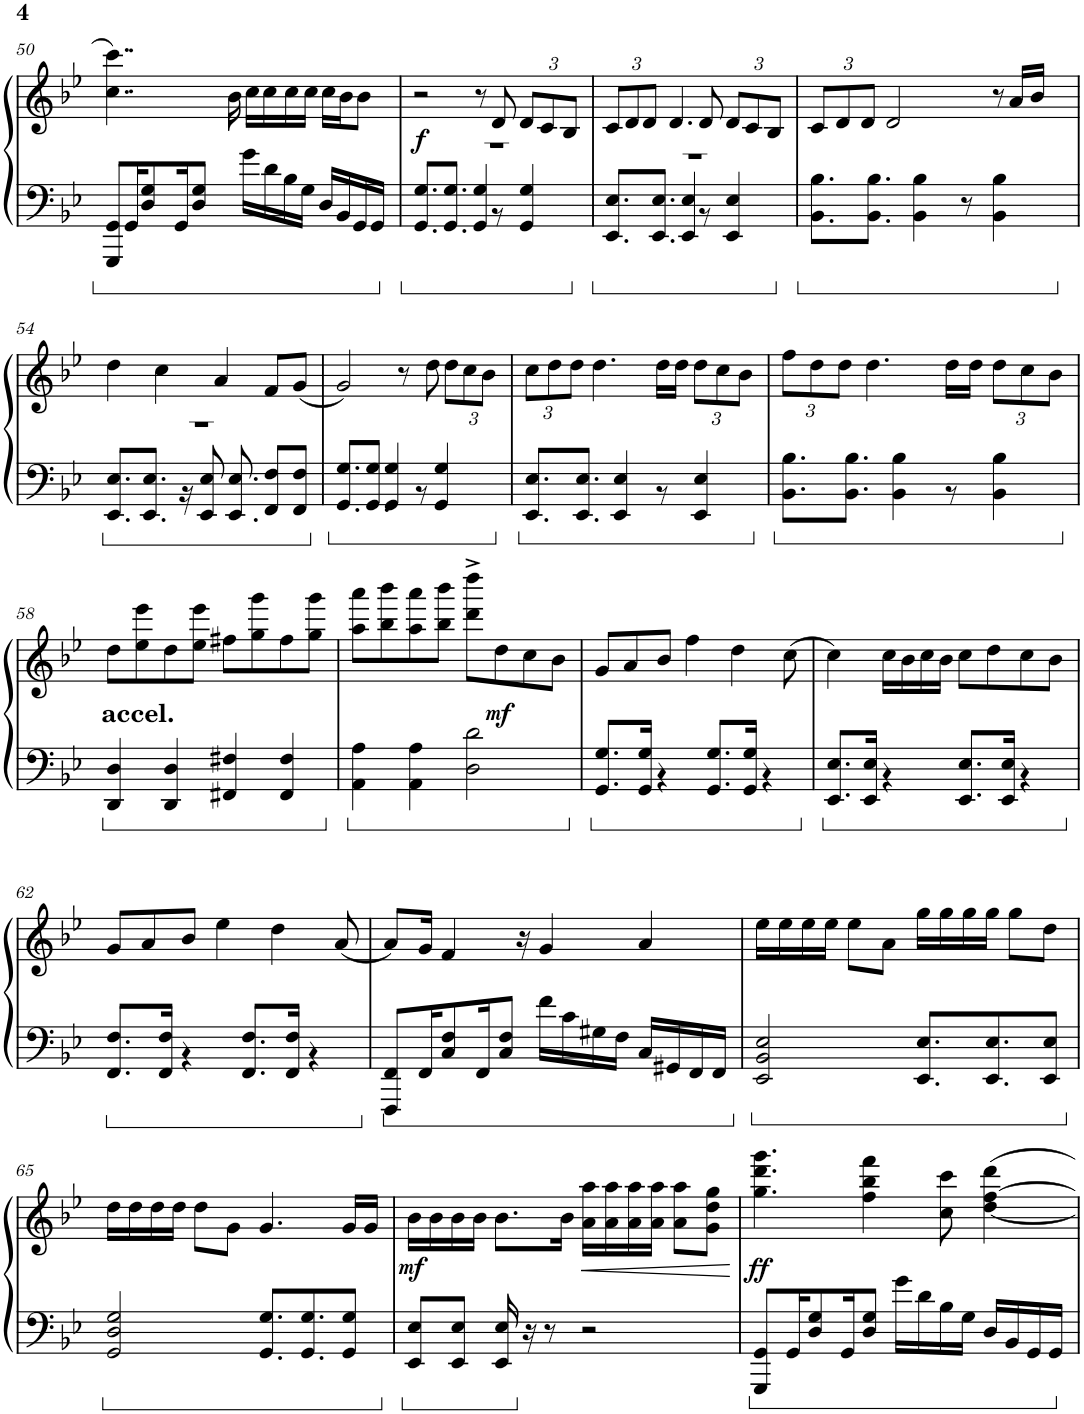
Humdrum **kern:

**kern	**kern	**dynam
*part1	*part1	*part1
*staff2	*staff1	*staff1/2
*I"Piano	*	*
*I'Pno.	*	*
!!LO:PB:g=z
*clefF4	*clefG2	*
*k[b-e-]	*k[b-e-]	*
*M4/4	*M4/4	*
=50	=50	=50
*^	*	*
!	!	!LO:TX:a:t=.	!
!	!	!LO:TX:a:t=.	!
2ryy	8GGG/ 8GG/L	4.cc\ 4.ccc\	.
.	16GG/K	.	.
.	8D/ 8G/	.	.
.	16GG/K	.	.
.	8D/ 8G/J	16b-\	.
.	.	16cc\LL	.
2ryy	16g\LL	16cc\	.
.	16d\	16cc\	.
.	16B-\	16cc\JJ	.
.	16G\JJ	16cc\LL	.
.	16D/LL	16b-\J	.
.	16BB-/	8b-\J	.
.	16GG/	.	.
.	16GG/JJ	16ryy	.
=51	=51	=51	=51
!	!	!	!LO:DY:b=2
1r	8.GG/ 8.G/L	2r	f
.	8.GG/ 8.G/J	.	.
.	4GG/ 4G/	.	.
.	.	8r	.
.	8r	8d/	.
*	*	*Xbrackettup	*
.	4GG/ 4G/	12d/L	.
.	.	12c/	.
.	.	12B-/J	.
=52	=52	=52	=52
1r	8.EE-/ 8.E-/L	12c/L	.
.	.	12d/	.
.	.	12d/J	.
.	8.EE-/ 8.E-/J	.	.
.	.	4.d/	.
.	4EE-/ 4E-/	.	.
.	8r	8d/	.
.	4EE-/ 4E-/	12d/L	.
.	.	12c/	.
.	.	12B-/J	.
=53	=53	=53	=53
8.ryy	8.BB-\ 8.B-\L	12c/L	.
.	.	12d/	.
.	.	12d/J	.
16ryy	8.BB-\ 8.B-\J	.	.
4.ryy	.	2d/	.
.	4BB-\ 4B-\	.	.
8r	8ryy	.	.
4ryy	4BB-\ 4B-\	8r	.
.	.	16a/LL	.
.	.	16b-/JJ	.
!!LO:LB:g=z
=54	=54	=54	=54
1r	8.EE-/ 8.E-/L	4dd\	.
.	8.EE-/ 8.E-/J	.	.
.	.	4cc\	.
.	16r	.	.
.	8EE-/ 8E-/	.	.
.	.	4a/	.
.	8.EE-/ 8.E-/	.	.
.	8FF/ 8F/L	8f/L	.
.	8FF/ 8F/J	(8g/J	.
=55	=55	=55	=55
4ryy	8.GG/ 8.G/L	2g/)	.
.	8.GG/ 8.G/J	.	.
16ryy	.	.	.
16ryy	.	.	.
8ryy	4GG/ 4G/	.	.
2ryy	.	8r	.
.	8r	8dd\	.
.	4GG/ 4G/	12dd\L	.
.	.	12cc\	.
.	.	12b-\J	.
=56	=56	=56	=56
4ryy	8.EE-/ 8.E-/L	12cc\L	.
.	.	12dd\	.
.	.	12dd\J	.
.	8.EE-/ 8.E-/J	.	.
16ryy	.	4.dd\	.
16ryy	.	.	.
8ryy	4EE-/ 4E-/	.	.
2ryy	.	.	.
.	8r	16dd\LL	.
.	.	16dd\JJ	.
.	4EE-/ 4E-/	12dd\L	.
.	.	12cc\	.
.	.	12b-\J	.
=57	=57	=57	=57
4ryy	8.BB-\ 8.B-\L	12ff\L	.
.	.	12dd\	.
.	.	12dd\J	.
.	8.BB-\ 8.B-\J	.	.
16ryy	.	4.dd\	.
16ryy	.	.	.
8ryy	4BB-\ 4B-\	.	.
2ryy	.	.	.
.	8r	16dd\LL	.
.	.	16dd\JJ	.
.	4BB-\ 4B-\	12dd\L	.
.	.	12cc\	.
.	.	12b-\J	.
!!LO:LB:g=z
=58	=58	=58	=58
!	!	!LO:TX:b:B:t=accel.	!
1ryy	4DD/ 4D/	8dd\L	.
.	.	8ee-\ 8eee-\	.
.	4DD/ 4D/	8dd\	.
.	.	8ee-\ 8eee-\J	.
.	4FF#X/ 4F#X/	8ff#X\L	.
.	.	8gg\ 8ggg\	.
.	4FF#/ 4F#/	8ff#\	.
.	.	8gg\ 8ggg\J	.
=59	=59	=59	=59
1ryy	4AA\ 4A\	8aa\ 8aaa\L	.
.	.	8bb-\ 8bbb-\	.
.	4AA\ 4A\	8aa\ 8aaa\	.
.	.	8bb-\ 8bbb-\J	.
.	2D\ 2d\	8ddd\^ 8dddd\^L	.
!	!	!	!LO:DY:b
.	.	8dd\	mf
.	.	8cc\	.
.	.	8b-\J	.
=60	=60	=60	=60
2ryy	8.GG/ 8.G/L	8g/L	.
.	.	8a/	.
.	16GG/ 16G/Jk	.	.
.	4r	8b-/J	.
.	.	4ff\	.
4ryy	8.GG/ 8.G/L	.	.
.	.	4dd\	.
.	16GG/ 16G/Jk	.	.
4ryy	4r	.	.
.	.	(8cc\	.
=61	=61	=61	=61
2ryy	8.EE-/ 8.E-/L	4cc\)	.
.	16EE-/ 16E-/Jk	.	.
.	4r	16cc\LL	.
.	.	16b-\	.
.	.	16cc\	.
.	.	16b-\JJ	.
4ryy	8.EE-/ 8.E-/L	8cc\L	.
.	.	8dd\	.
.	16EE-/ 16E-/Jk	.	.
4ryy	4r	8cc\	.
.	.	8b-\J	.
!!LO:LB:g=z
=62	=62	=62	=62
2ryy	8.FF/ 8.F/L	8g/L	.
.	.	8a/	.
.	16FF/ 16F/Jk	.	.
.	4r	8b-/J	.
.	.	4ee-\	.
4ryy	8.FF/ 8.F/L	.	.
.	.	4dd\	.
.	16FF/ 16F/Jk	.	.
4ryy	4r	.	.
.	.	(8a/	.
=63	=63	=63	=63
2ryy	8FFF/ 8FF/L	8a/L)	.
.	16FF/K	16g/Jk	.
.	8C/ 8F/	4f/	.
.	16FF/K	.	.
.	8C/ 8F/J	.	.
.	.	16r	.
2ryy	16f\LL	4g/	.
.	16c\	.	.
.	16G#X\	.	.
.	16F\JJ	.	.
.	16C/LL	4a/	.
.	16GG#X/	.	.
.	16FF/	.	.
.	16FF/JJ	.	.
=64	=64	=64	=64
2ryy	2EE-/ 2BB-/ 2E-/	16ee-\LL	.
.	.	16ee-\	.
.	.	16ee-\	.
.	.	16ee-\JJ	.
.	.	8ee-\L	.
.	.	8a\J	.
8.ryy	8.EE-/ 8.E-/L	16gg\LL	.
.	.	16gg\	.
.	.	16gg\	.
8.ryy	8.EE-/ 8.E-/	16gg\JJ	.
.	.	8gg\L	.
8ryy	8EE-/ 8E-/J	8dd\J	.
!!LO:LB:g=z
=65	=65	=65	=65
2ryy	2GG/ 2D/ 2G/	16dd\LL	.
.	.	16dd\	.
.	.	16dd\	.
.	.	16dd\JJ	.
.	.	8dd\L	.
.	.	8g\J	.
8.ryy	8.GG/ 8.G/L	4.g/	.
8.ryy	8.GG/ 8.G/	.	.
8ryy	8GG/ 8G/J	16g/LL	.
.	.	16g/JJ	.
=66	=66	=66	=66
!	!	!	!LO:DY:b
4ryy	8EE-/ 8E-/L	16b-\LL	mf
.	.	16b-\	.
.	8EE-/ 8E-/J	16b-\	.
.	.	16b-\JJ	.
16ryy	16EE-/ 16E-/	8.b-\L	.
16r	2ryy	.	.
8r	.	.	.
.	.	16b-\Jk	.
!	!	!	!LO:HP:b
2r	.	16a\ 16aa\LL	<
.	.	16a\ 16aa\	.
.	.	16a\ 16aa\	.
.	.	16a\ 16aa\JJ	.
.	.	8a\ 8aa\L	.
.	8.ryy	.	.
.	.	8g\ 8dd\ 8gg\J	.
*v	*v	*	*
.	.	[
=67	=67	=67
*^	*	*
!	!	!	!LO:DY:b
2ryy	8GGG/ 8GG/L	4.gg\ 4.ddd\ 4.ggg\	ff
.	16GG/K	.	.
.	8D/ 8G/	.	.
.	16GG/K	.	.
.	8D/ 8G/J	4ff\ 4bb-\ 4fff\	.
2ryy	16g\LL	.	.
.	16d\	.	.
.	16B-\	8cc\ 8ccc\	.
.	16G\JJ	.	.
.	16D/LL	[4dd\ [4ff\ 4ddd\	.
.	16BB-/	.	.
.	16GG/	.	.
.	16GG/JJ	.	.
*v	*v	*	*
=	=	=
*-	*-	*-
